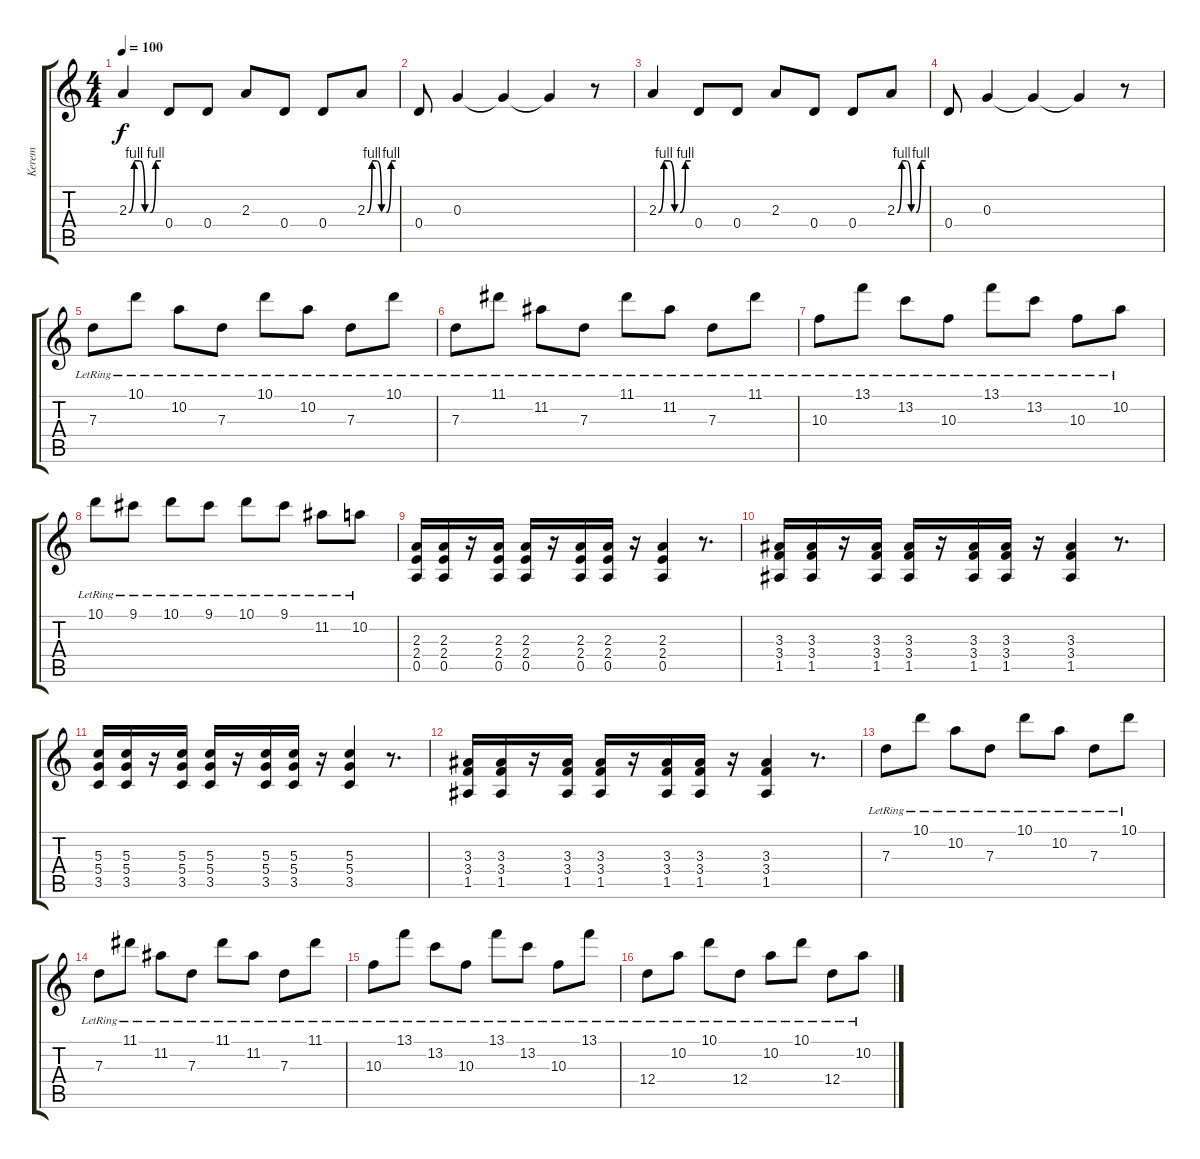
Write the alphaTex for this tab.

\track ("Kerem" "Kerem") {instrument electricguitarjazz}
\staff {score tabs}
\tuning (E4 B3 G3 D3 A2 E2) {hide}
\ts (4 4)
\tempo 100
\clef g2
\ks c
2.3{be (custom 0 0 10 4 20 4 30 0 40 0 50 4 60 4)}.4{dy f volume 15 instrument electricguitarjazz} 0.4.8 0.4.8 2.3.8 0.4.8 0.4.8 2.3{be (custom 0 0 10 4 20 4 30 0 40 0 50 4 60 4)}.8 |
0.4.8 0.3.4 0.3{t}.4 0.3{t}.4 r.8 |
2.3{be (custom 0 0 10 4 20 4 30 0 40 0 50 4 60 4)}.4 0.4.8 0.4.8 2.3.8 0.4.8 0.4.8 2.3{be (custom 0 0 10 4 20 4 30 0 40 0 50 4 60 4)}.8 |
0.4.8 0.3.4 0.3{t}.4 0.3{t}.4 r.8 |
7.3{lr}.8{instrument electricguitarjazz} 10.1{lr}.8 10.2{lr}.8 7.3{lr}.8 10.1{lr}.8 10.2{lr}.8 7.3{lr}.8 10.1{lr}.8 |
7.3{lr}.8 11.1{lr}.8 11.2{lr}.8 7.3{lr}.8 11.1{lr}.8 11.2{lr}.8 7.3{lr}.8 11.1{lr}.8 |
10.3{lr}.8 13.1{lr}.8 13.2{lr}.8 10.3{lr}.8 13.1{lr}.8 13.2{lr}.8 10.3{lr}.8 10.2{lr}.8 |
10.1{lr}.8 9.1{lr}.8 10.1{lr}.8 9.1{lr}.8 10.1{lr}.8 9.1{lr}.8 11.2{lr}.8 10.2{lr}.8 |
(2.3 2.4 0.5).16 (2.3 2.4 0.5).16 r.16 (2.3 2.4 0.5).16 (2.3 2.4 0.5).16 r.16 (2.3 2.4 0.5).16 (2.3 2.4 0.5).16 r.16 (2.3 2.4 0.5).4 r.8{d} |
(3.3 3.4 1.5).16 (3.3 3.4 1.5).16 r.16 (3.3 3.4 1.5).16 (3.3 3.4 1.5).16 r.16 (3.3 3.4 1.5).16 (3.3 3.4 1.5).16 r.16 (3.3 3.4 1.5).4 r.8{d} |
(5.3 5.4 3.5).16 (5.3 5.4 3.5).16 r.16 (5.3 5.4 3.5).16 (5.3 5.4 3.5).16 r.16 (5.3 5.4 3.5).16 (5.3 5.4 3.5).16 r.16 (5.3 5.4 3.5).4 r.8{d} |
(3.3 3.4 1.5).16 (3.3 3.4 1.5).16 r.16 (3.3 3.4 1.5).16 (3.3 3.4 1.5).16 r.16 (3.3 3.4 1.5).16 (3.3 3.4 1.5).16 r.16 (3.3 3.4 1.5).4 r.8{d} |
7.3{lr}.8 10.1{lr}.8 10.2{lr}.8 7.3{lr}.8 10.1{lr}.8 10.2{lr}.8 7.3{lr}.8 10.1{lr}.8 |
7.3{lr}.8 11.1{lr}.8 11.2{lr}.8 7.3{lr}.8 11.1{lr}.8 11.2{lr}.8 7.3{lr}.8 11.1{lr}.8 |
10.3{lr}.8 13.1{lr}.8 13.2{lr}.8 10.3{lr}.8 13.1{lr}.8 13.2{lr}.8 10.3{lr}.8 13.1{lr}.8 |
12.4{lr}.8 10.2{lr}.8 10.1{lr}.8 12.4{lr}.8 10.2{lr}.8 10.1{lr}.8 12.4{lr}.8 10.2{lr}.8
